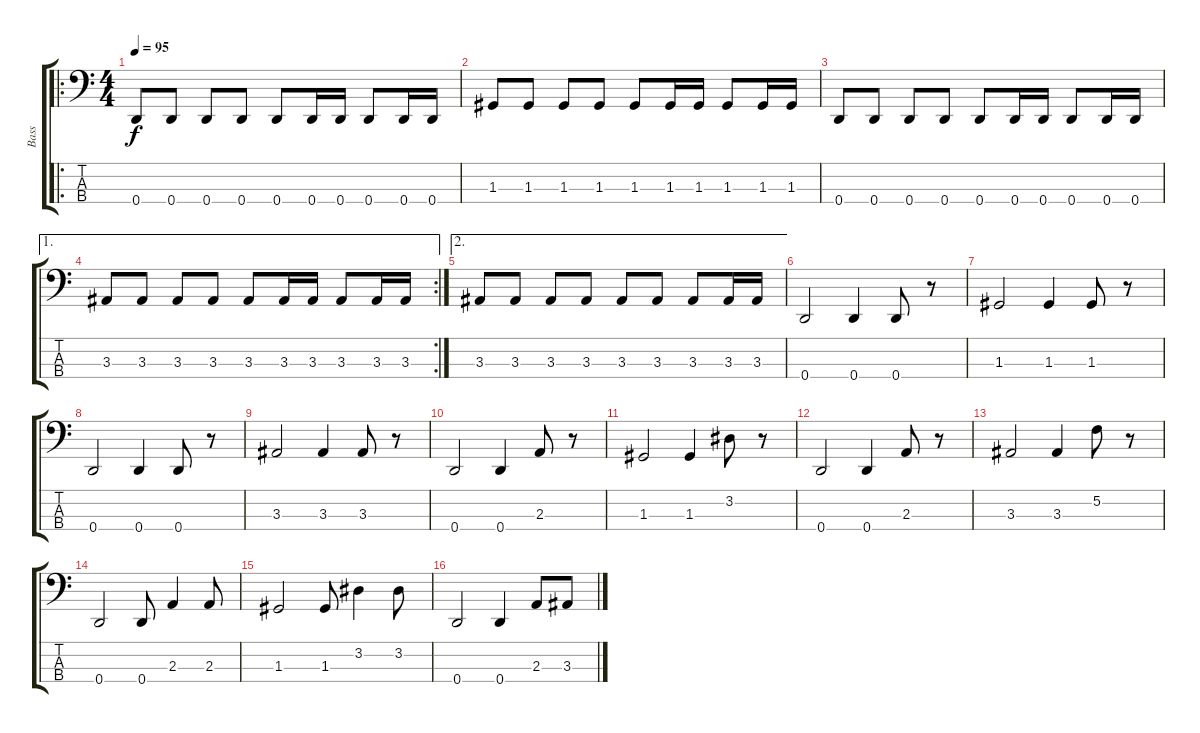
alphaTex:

\track ("Bass" "Bass") {instrument electricbasspick}
\staff {score tabs}
\tuning (F2 C2 G1 D1) {hide}
\ro
\ts (4 4)
\tempo 95
\clef f4
\ks c
0.4.8{dy f} 0.4.8 0.4.8 0.4.8 0.4.8 0.4.16 0.4.16 0.4.8 0.4.16 0.4.16 |
1.3.8 1.3.8 1.3.8 1.3.8 1.3.8 1.3.16 1.3.16 1.3.8 1.3.16 1.3.16 |
0.4.8 0.4.8 0.4.8 0.4.8 0.4.8 0.4.16 0.4.16 0.4.8 0.4.16 0.4.16 |
\ae 1
\rc 2
3.3.8 3.3.8 3.3.8 3.3.8 3.3.8 3.3.16 3.3.16 3.3.8 3.3.16 3.3.16 |
\ae 2
3.3.8 3.3.8 3.3.8 3.3.8 3.3.8 3.3.8 3.3.8 3.3.16 3.3.16 |
0.4.2 0.4.4 0.4.8 r.8 |
1.3.2 1.3.4 1.3.8 r.8 |
0.4.2 0.4.4 0.4.8 r.8 |
3.3.2 3.3.4 3.3.8 r.8 |
0.4.2 0.4.4 2.3.8 r.8 |
1.3.2 1.3.4 3.2.8 r.8 |
0.4.2 0.4.4 2.3.8 r.8 |
3.3.2 3.3.4 5.2.8 r.8 |
0.4.2 0.4.8 2.3.4 2.3.8 |
1.3.2 1.3.8 3.2.4 3.2.8 |
0.4.2 0.4.4 2.3.8 3.3.8
